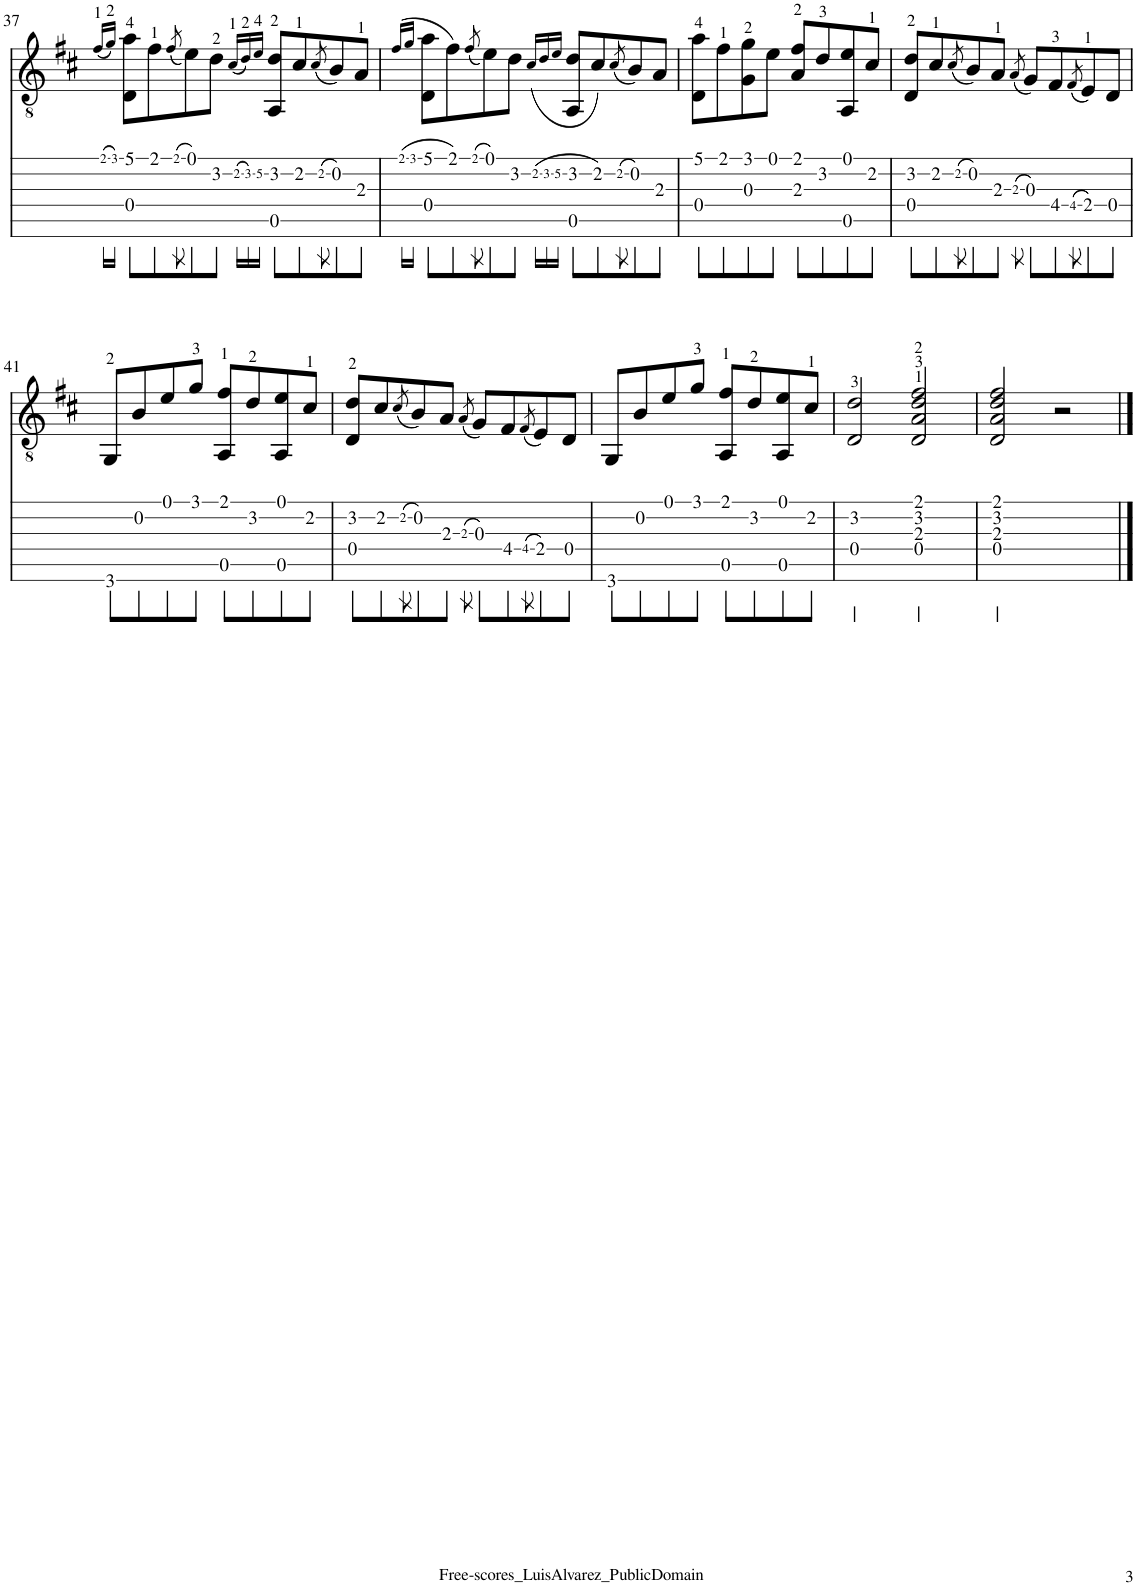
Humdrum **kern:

**kern	**kern
*part2	*part1
*staff2	*staff1
*I"Chitarra classica (Intavolatura)	*I"Guitar
!!LO:PB:g=z
*	*clefGv2
*k[f#c#]	*k[f#c#]
*M4/4	*M4/4
=37	=37
(16qf#\LL	(16qf#/LL
16qg\JJ)	16qg/JJ)
8D\ 8a\L	8D\ 8a\L
8f#\	8f#\
(8qf#\	(8qf#/
8e\)	8e\)
8d\J	8d\J
(16qc#\LL	(16qc#/LL
16qd\)	16qd/)
16qe\JJ	16qe/JJ
8AA\ 8d\L	8AA/ 8d/L
8c#\	8c#/
(8qc#\	(8qc#/
8B\)	8B/)
8A\J	8A/J
=38	=38
(16qf#\LL	(16qf#/LL
16qg\JJ	16qg/JJ
8D\ 8a\L	8D\ 8a\L
8f#\)	8f#\)
(8qf#\	(8qf#/
8e\)	8e\)
8d\J	8d\J
(16qc#\LL	(16qc#/LL
16qd\	16qd/
16qe\JJ	16qe/JJ
8AA\ 8d\L	8AA/ 8d/L
8c#\)	8c#/)
(8qc#\	(8qc#/
8B\)	8B/)
8A\J	8A/J
=39	=39
8D\ 8a\L	8D\ 8a\L
8f#\	8f#\
8G\ 8g\	8G\ 8g\
8e\J	8e\J
8A\ 8f#\L	8A/ 8f#/L
8d\	8d/
8AA\ 8e\	8AA/ 8e/
8c#\J	8c#/J
=40	=40
8D\ 8d\L	8D/ 8d/L
8c#\	8c#/
(8qc#\	(8qc#/
8B\)	8B/)
8A\J	8A/J
(8qA\	(8qA/
8G\L)	8G/L)
8F#\	8F#/
(8qF#\	(8qF#/
8E\)	8E/)
8D\J	8D/J
!!LO:LB:g=z
=41	=41
8GG\L	8GG/L
8B\	8B/
8e\	8e/
8g\J	8g/J
8AA\ 8f#\L	8AA/ 8f#/L
8d\	8d/
8AA\ 8e\	8AA/ 8e/
8c#\J	8c#/J
=42	=42
8D\ 8d\L	8D/ 8d/L
8c#\	8c#/
(8qc#\	(8qc#/
8B\)	8B/)
8A\J	8A/J
(8qA\	(8qA/
8G\L)	8G/L)
8F#\	8F#/
(8qF#\	(8qF#/
8E\)	8E/)
8D\J	8D/J
=43	=43
8GG\L	8GG/L
8B\	8B/
8e\	8e/
8g\J	8g/J
8AA\ 8f#\L	8AA/ 8f#/L
8d\	8d/
8AA\ 8e\	8AA/ 8e/
8c#\J	8c#/J
=44	=44
2D\ 2d\	2D/ 2d/
2D\ 2A\ 2d\ 2f#\	2D/ 2A/ 2d/ 2f#/
=45	=45
2D\ 2A\ 2d\ 2f#\	2D/ 2A/ 2d/ 2f#/
2r	2r
==	==
*-	*-
